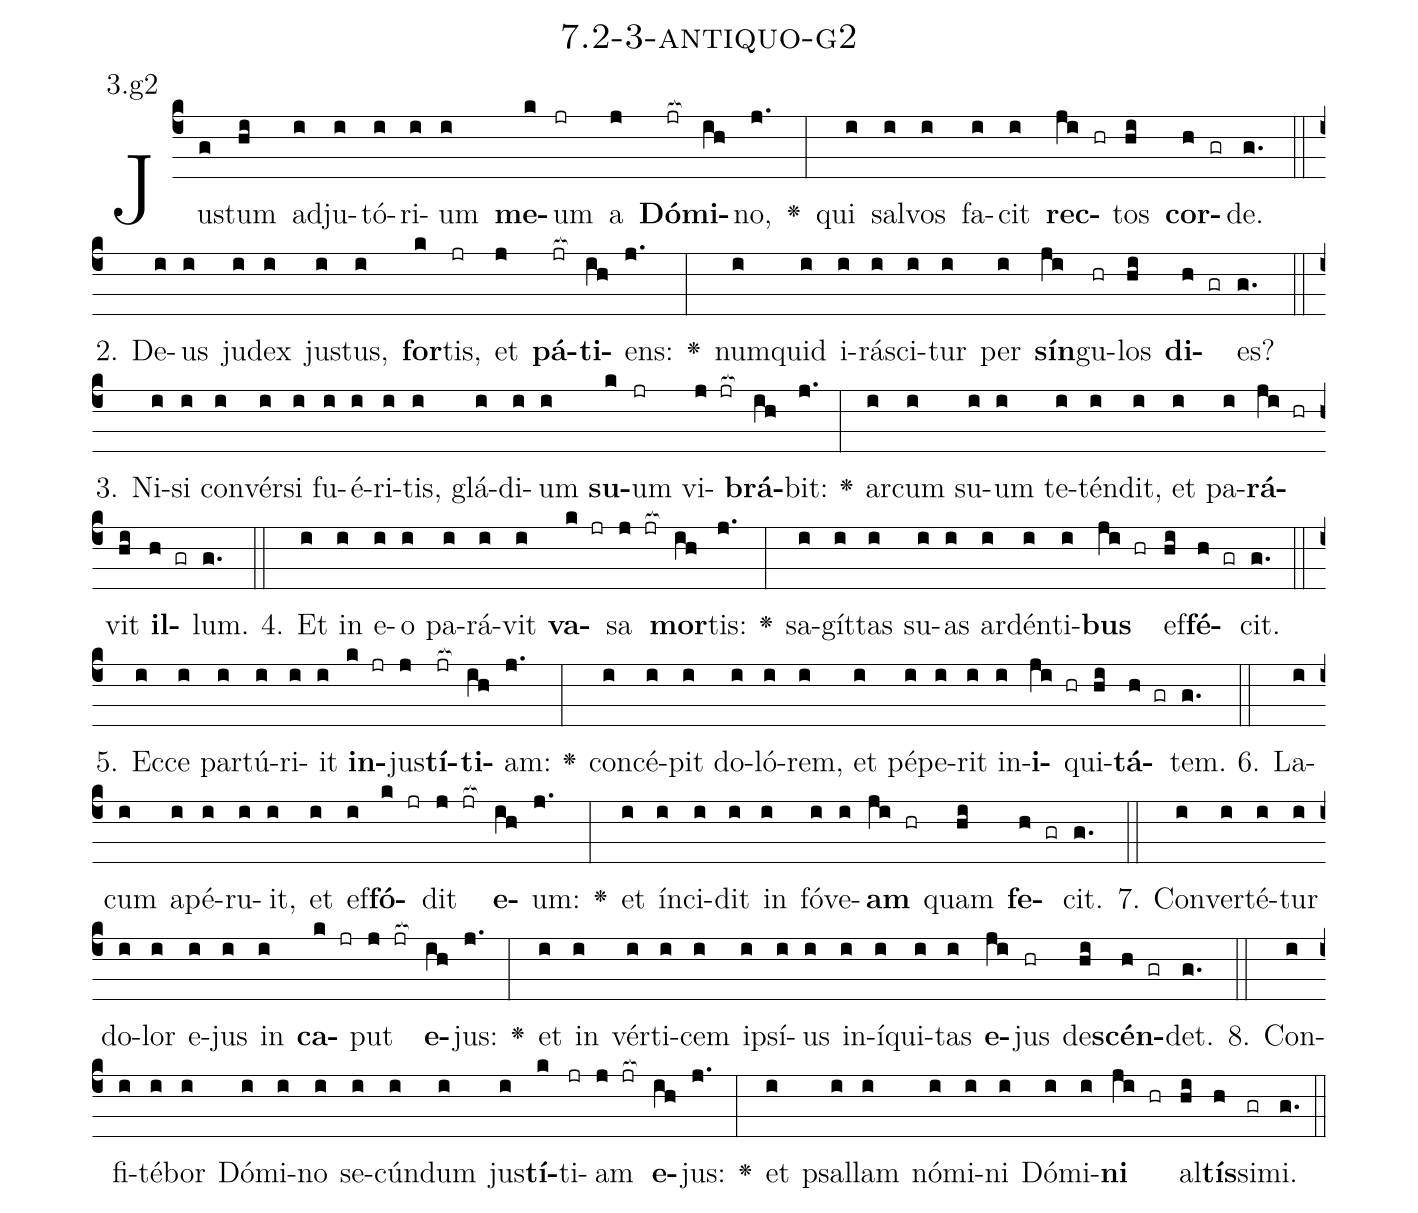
name: 7.2-3-antiquo-g2;
annotation: 3.g2;
%%
(c4)Jus(g)tum(hi) ad(i)ju(i)tó(i)ri(i)um(i) <b>me</b>(k)um(jr) a(j) <b>Dó</b>(jr[ocb:1{])<b>mi</b>(ih[ocb:0}])no,(j.) <v>\greheightstar</v>(:) qui(i) sal(i)vos(i) fa(i)cit(i) <b>rec</b>(ji hr)tos(hi) <b>cor</b>(h gr)de.(g.) (::)
2. De(i)us(i) ju(i)dex(i) jus(i)tus,(i) <b>for</b>(k)tis,(jr) et(j) <b>pá</b>(jr[ocb:1{])<b>ti</b>(ih[ocb:0}])ens:(j.) <v>\greheightstar</v>(:) num(i)quid(i) i(i)rá(i)sci(i)tur(i) per(i) <b>sín</b>(ji)gu(hr)los(hi) <b>di</b>(h gr)es?(g.) (::)
3. Ni(i)si(i) con(i)vér(i)si(i) fu(i)é(i)ri(i)tis,(i) glá(i)di(i)um(i) <b>su</b>(k)um(jr) vi(j jr[ocb:1{])<b>brá</b>(ih[ocb:0}])bit:(j.) <v>\greheightstar</v>(:) ar(i)cum(i) su(i)um(i) te(i)tén(i)dit,(i) et(i) pa(i)<b>rá</b>(ji hr)vit(hi) <b>il</b>(h gr)lum.(g.) (::)
4. Et(i) in(i) e(i)o(i) pa(i)rá(i)vit(i) <b>va</b>(k jr)sa(j jr[ocb:1{]) <b>mor</b>(ih[ocb:0}])tis:(j.) <v>\greheightstar</v>(:) sa(i)gít(i)tas(i) su(i)as(i) ar(i)dén(i)ti(i)<b>bus</b>(ji hr) ef(hi)<b>fé</b>(h gr)cit.(g.) (::)
5. Ec(i)ce(i) par(i)tú(i)ri(i)it(i) <b>in</b>(k jr)jus(j)<b>tí</b>(jr[ocb:1{])<b>ti</b>(ih[ocb:0}])am:(j.) <v>\greheightstar</v>(:) con(i)cé(i)pit(i) do(i)ló(i)rem,(i) et(i) pé(i)pe(i)rit(i) in(i)<b>i</b>(ji hr)qui(hi)<b>tá</b>(h gr)tem.(g.) (::)
6. La(i)cum(i) a(i)pé(i)ru(i)it,(i) et(i) ef(i)<b>fó</b>(k jr)dit(j jr[ocb:1{]) <b>e</b>(ih[ocb:0}])um:(j.) <v>\greheightstar</v>(:) et(i) ín(i)ci(i)dit(i) in(i) fó(i)ve(i)<b>am</b>(ji hr) quam(hi) <b>fe</b>(h gr)cit.(g.) (::)
7. Con(i)ver(i)té(i)tur(i) do(i)lor(i) e(i)jus(i) in(i) <b>ca</b>(k jr)put(j jr[ocb:1{]) <b>e</b>(ih[ocb:0}])jus:(j.) <v>\greheightstar</v>(:) et(i) in(i) vér(i)ti(i)cem(i) ip(i)sí(i)us(i) in(i)í(i)qui(i)tas(i) <b>e</b>(ji)jus(hr) de(hi)<b>scén</b>(h gr)det.(g.) (::)
8. Con(i)fi(i)té(i)bor(i) Dó(i)mi(i)no(i) se(i)cún(i)dum(i) jus(i)<b>tí</b>(k)ti(jr)am(j jr[ocb:1{]) <b>e</b>(ih[ocb:0}])jus:(j.) <v>\greheightstar</v>(:) et(i) psal(i)lam(i) nó(i)mi(i)ni(i) Dó(i)mi(i)<b>ni</b>(ji hr) al(hi)<b>tís</b>(h)si(gr)mi.(g.) (::)
